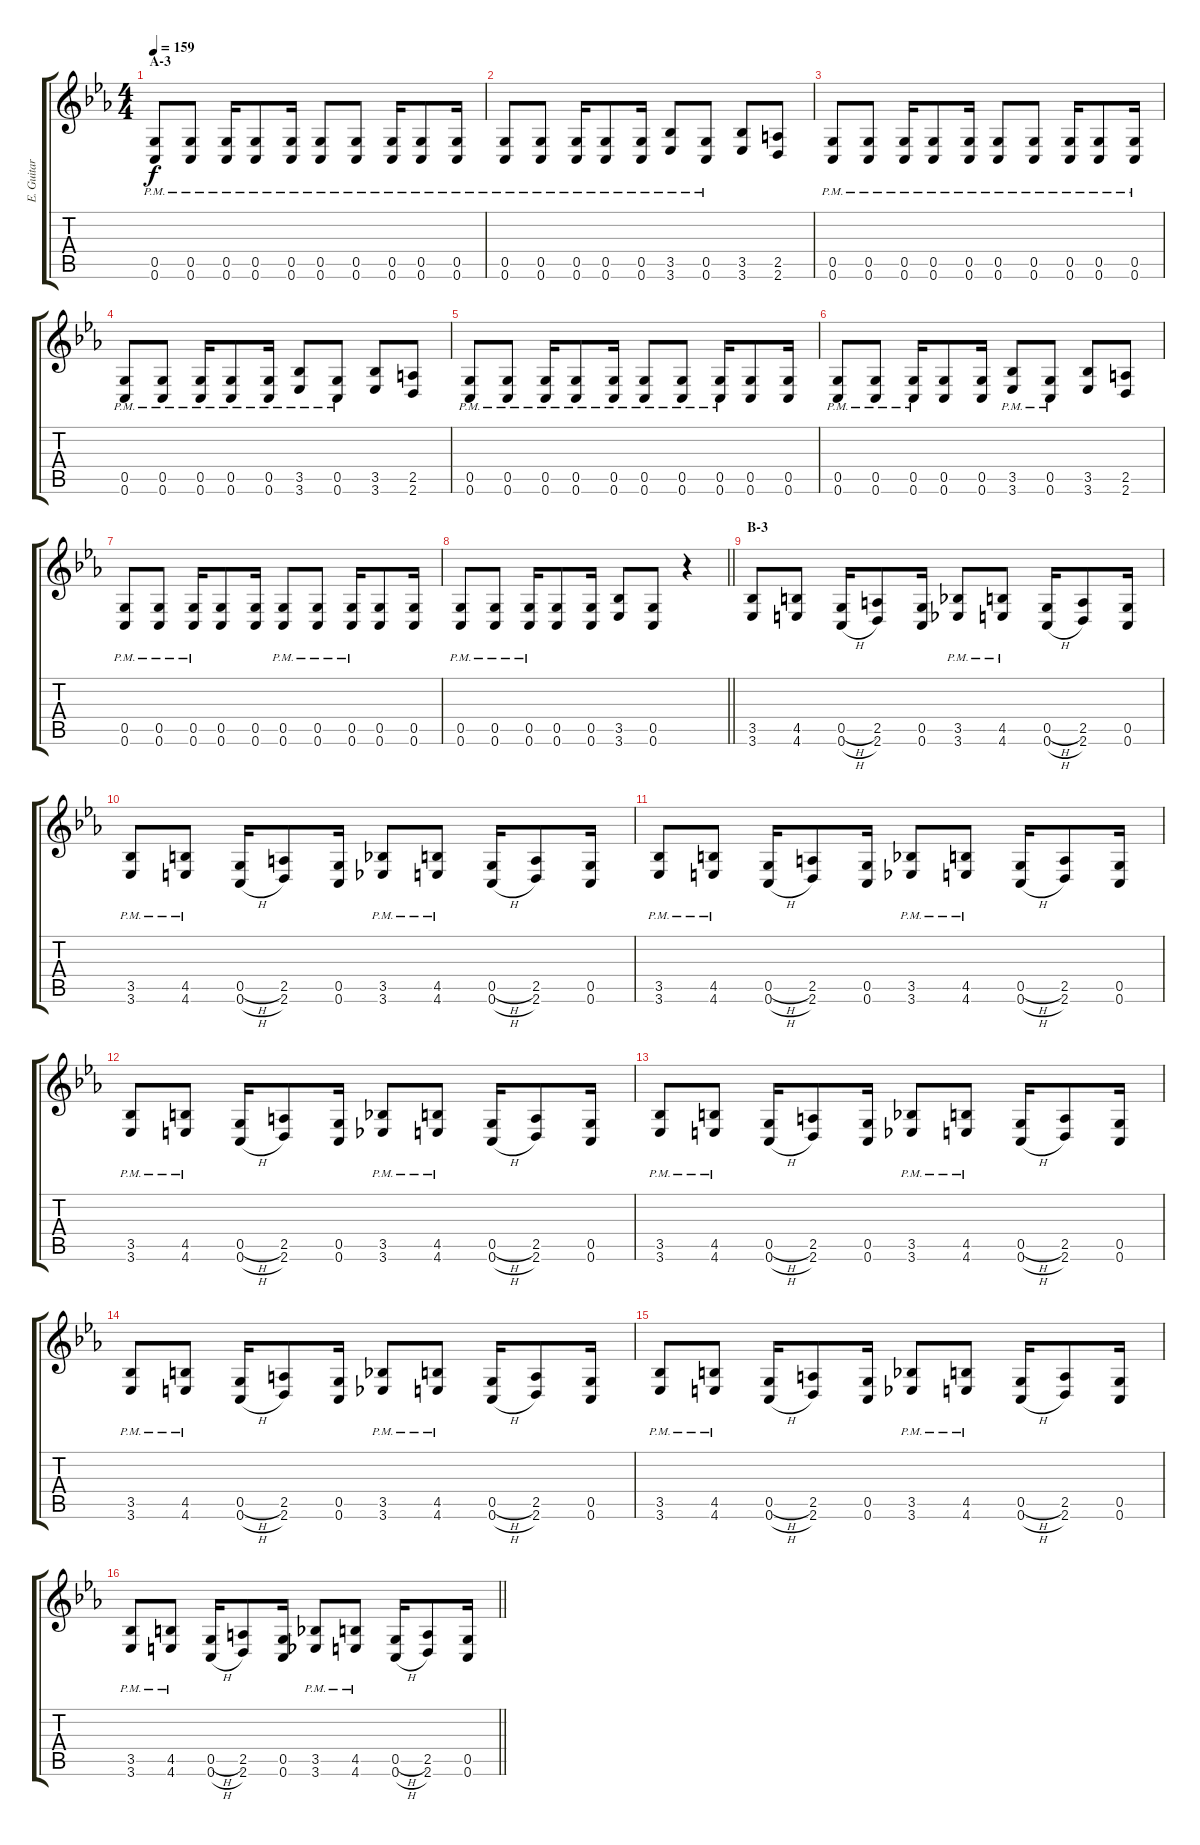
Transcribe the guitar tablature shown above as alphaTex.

\track ("E. Guitar I" "E. Guitar ") {instrument overdrivenguitar}
\staff {score tabs}
\tuning (D4 A3 F3 C3 G2 C2) {hide}
\ts (4 4)
\section ("" "A-3")
\tempo 159
\clef g2
\ks eb
(0.5{pm} 0.6{pm}).8{dy f} (0.5{pm} 0.6{pm}).8 (0.5{pm} 0.6{pm}).16 (0.5{pm} 0.6{pm}).8 (0.5{pm} 0.6{pm}).16 (0.5{pm} 0.6{pm}).8 (0.5{pm} 0.6{pm}).8 (0.5{pm} 0.6{pm}).16 (0.5{pm} 0.6{pm}).8 (0.5{pm} 0.6{pm}).16 |
(0.5{pm} 0.6{pm}).8 (0.5{pm} 0.6{pm}).8 (0.5{pm} 0.6{pm}).16 (0.5{pm} 0.6{pm}).8 (0.5{pm} 0.6{pm}).16 (3.5{pm} 3.6{pm}).8 (0.5{pm} 0.6{pm}).8 (3.5 3.6).8 (2.5 2.6).8 |
(0.5{pm} 0.6{pm}).8 (0.5{pm} 0.6{pm}).8 (0.5{pm} 0.6{pm}).16 (0.5{pm} 0.6{pm}).8 (0.5{pm} 0.6{pm}).16 (0.5{pm} 0.6{pm}).8 (0.5{pm} 0.6{pm}).8 (0.5{pm} 0.6{pm}).16 (0.5{pm} 0.6{pm}).8 (0.5{pm} 0.6{pm}).16 |
(0.5{pm} 0.6{pm}).8 (0.5{pm} 0.6{pm}).8 (0.5{pm} 0.6{pm}).16 (0.5{pm} 0.6{pm}).8 (0.5{pm} 0.6{pm}).16 (3.5{pm} 3.6{pm}).8 (0.5{pm} 0.6{pm}).8 (3.5 3.6).8 (2.5 2.6).8 |
(0.5{pm} 0.6{pm}).8 (0.5{pm} 0.6{pm}).8 (0.5{pm} 0.6{pm}).16 (0.5{pm} 0.6{pm}).8 (0.5{pm} 0.6{pm}).16 (0.5{pm} 0.6{pm}).8 (0.5{pm} 0.6{pm}).8 (0.5{pm} 0.6{pm}).16 (0.5 0.6).8 (0.5 0.6).16 |
(0.5{pm} 0.6{pm}).8 (0.5{pm} 0.6{pm}).8 (0.5{pm} 0.6{pm}).16 (0.5 0.6).8 (0.5 0.6).16 (3.5{pm} 3.6{pm}).8 (0.5{pm} 0.6{pm}).8 (3.5 3.6).8 (2.5 2.6).8 |
(0.5{pm} 0.6{pm}).8 (0.5{pm} 0.6{pm}).8 (0.5{pm} 0.6{pm}).16 (0.5 0.6).8 (0.5 0.6).16 (0.5{pm} 0.6{pm}).8 (0.5{pm} 0.6{pm}).8 (0.5{pm} 0.6{pm}).16 (0.5 0.6).8 (0.5 0.6).16 |
\barLineRight lightlight
(0.5{pm} 0.6{pm}).8 (0.5{pm} 0.6{pm}).8 (0.5{pm} 0.6{pm}).16 (0.5 0.6).8 (0.5 0.6).16 (3.5 3.6).8 (0.5 0.6).8 r.4 |
\section ("" "B-3")
(3.5 3.6).8 (4.5 4.6).8 (0.5{h} 0.6{h}).16 (2.5 2.6).8 (0.5 0.6).16 (3.5{pm} 3.6{pm}).8 (4.5{pm} 4.6{pm}).8 (0.5{h} 0.6{h}).16 (2.5 2.6).8 (0.5 0.6).16 |
(3.5{pm} 3.6{pm}).8 (4.5{pm} 4.6{pm}).8 (0.5{h} 0.6{h}).16 (2.5 2.6).8 (0.5 0.6).16 (3.5{pm} 3.6{pm}).8 (4.5{pm} 4.6{pm}).8 (0.5{h} 0.6{h}).16 (2.5 2.6).8 (0.5 0.6).16 |
(3.5{pm} 3.6{pm}).8 (4.5{pm} 4.6{pm}).8 (0.5{h} 0.6{h}).16 (2.5 2.6).8 (0.5 0.6).16 (3.5{pm} 3.6{pm}).8 (4.5{pm} 4.6{pm}).8 (0.5{h} 0.6{h}).16 (2.5 2.6).8 (0.5 0.6).16 |
(3.5{pm} 3.6{pm}).8 (4.5{pm} 4.6{pm}).8 (0.5{h} 0.6{h}).16 (2.5 2.6).8 (0.5 0.6).16 (3.5{pm} 3.6{pm}).8 (4.5{pm} 4.6{pm}).8 (0.5{h} 0.6{h}).16 (2.5 2.6).8 (0.5 0.6).16 |
(3.5{pm} 3.6{pm}).8 (4.5{pm} 4.6{pm}).8 (0.5{h} 0.6{h}).16 (2.5 2.6).8 (0.5 0.6).16 (3.5{pm} 3.6{pm}).8 (4.5{pm} 4.6{pm}).8 (0.5{h} 0.6{h}).16 (2.5 2.6).8 (0.5 0.6).16 |
(3.5{pm} 3.6{pm}).8 (4.5{pm} 4.6{pm}).8 (0.5{h} 0.6{h}).16 (2.5 2.6).8 (0.5 0.6).16 (3.5{pm} 3.6{pm}).8 (4.5{pm} 4.6{pm}).8 (0.5{h} 0.6{h}).16 (2.5 2.6).8 (0.5 0.6).16 |
(3.5{pm} 3.6{pm}).8 (4.5{pm} 4.6{pm}).8 (0.5{h} 0.6{h}).16 (2.5 2.6).8 (0.5 0.6).16 (3.5{pm} 3.6{pm}).8 (4.5{pm} 4.6{pm}).8 (0.5{h} 0.6{h}).16 (2.5 2.6).8 (0.5 0.6).16 |
\barLineRight lightlight
(3.5{pm} 3.6{pm}).8 (4.5{pm} 4.6{pm}).8 (0.5{h} 0.6{h}).16 (2.5 2.6).8 (0.5 0.6).16 (3.5{pm} 3.6{pm}).8 (4.5{pm} 4.6{pm}).8 (0.5{h} 0.6{h}).16 (2.5 2.6).8 (0.5 0.6).16
